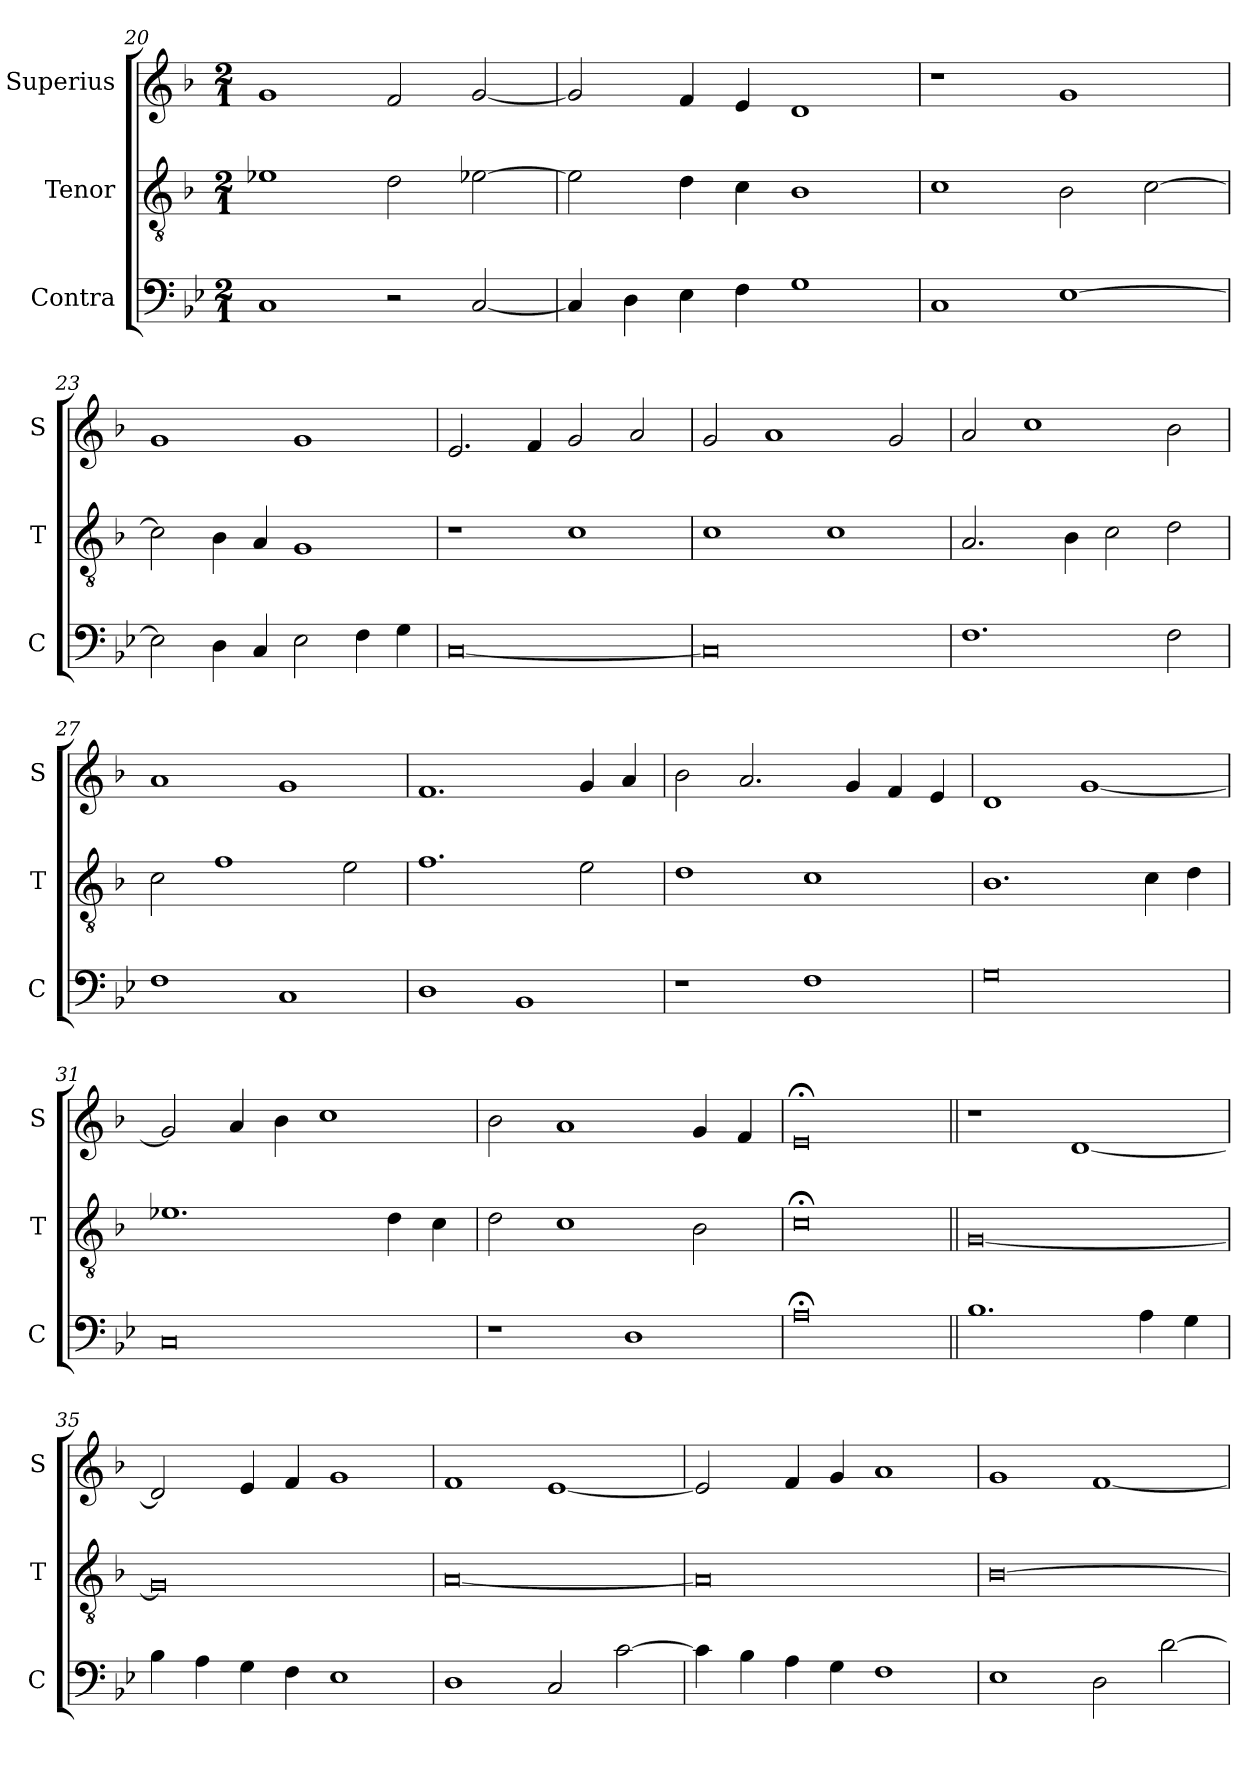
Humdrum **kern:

**kern	**kern	**kern
*part3	*part2	*part1
*staff3	*staff2	*staff1
*I"Contra	*I"Tenor	*I"Superius
*I'C	*I'T	*I'S
*clefF4	*clefGv2	*clefG2
*k[b-e-]	*k[b-]	*k[b-]
*M2/1	*M2/1	*M2/1
=20	=20	=20
1C	1e-X	1g
2r	2d\	2f/
[2C/	[2e-X\	[2g/
=21	=21	=21
4C/]	2e-\]	2g/]
4D\	.	.
4E-\	4d\	4f/
4F\	4c\	4e/
1G	1B-	1d
=22	=22	=22
1C	1c	1r
[1E-	2B-\	1g
.	[2c\	.
=23	=23	=23
2E-\]	2c\]	1g
4D\	4B-\	.
4C/	4A/	.
2E-\	1G	1g
4F\	.	.
4G\	.	.
=24	=24	=24
[0C	1r	2.e/
.	.	4f/
.	1c	2g/
.	.	2a/
=25	=25	=25
0C]	1c	2g/
.	.	1a
.	1c	.
.	.	2g/
=26	=26	=26
1.F	2.A/	2a/
.	.	1cc
.	4B-\	.
.	2c\	.
2F\	2d\	2b-\
=27	=27	=27
1F	2c\	1a
.	1f	.
1C	.	1g
.	2e\	.
=28	=28	=28
1D	1.f	1.f
1BB-	.	.
.	2e\	4g/
.	.	4a/
=29	=29	=29
1r	1d	2b-\
.	.	2.a/
1F	1c	.
.	.	4g/
.	.	4f/
.	.	4e/
=30	=30	=30
0G	1.B-	1d
.	.	[1g
.	4c\	.
.	4d\	.
=31	=31	=31
0C	1.e-X	2g/]
.	.	4a/
.	.	4b-\
.	.	1cc
.	4d\	.
.	4c\	.
=32	=32	=32
1r	2d\	2b-\
.	1c	1a
1D	.	.
.	2B-\	4g/
.	.	4f/
=33	=33	=33
0A;<	0c;<	0e;<
!!LO:LB:g=z
=34||	=34||	=34||
1.B-	[0G	1r
.	.	[1d
4A\	.	.
4G\	.	.
=35	=35	=35
4B-\	0G]	2d/]
4A\	.	.
4G\	.	4e/
4F\	.	4f/
1E-	.	1g
=36	=36	=36
1D	[0A	1f
2C/	.	[1e
[2c\	.	.
=37	=37	=37
4c\]	0A]	2e/]
4B-\	.	.
4A\	.	4f/
4G\	.	4g/
1F	.	1a
=38	=38	=38
1E-	[0B-	1g
2D\	.	[1f
[2d\	.	.
=	=	=
*-	*-	*-
